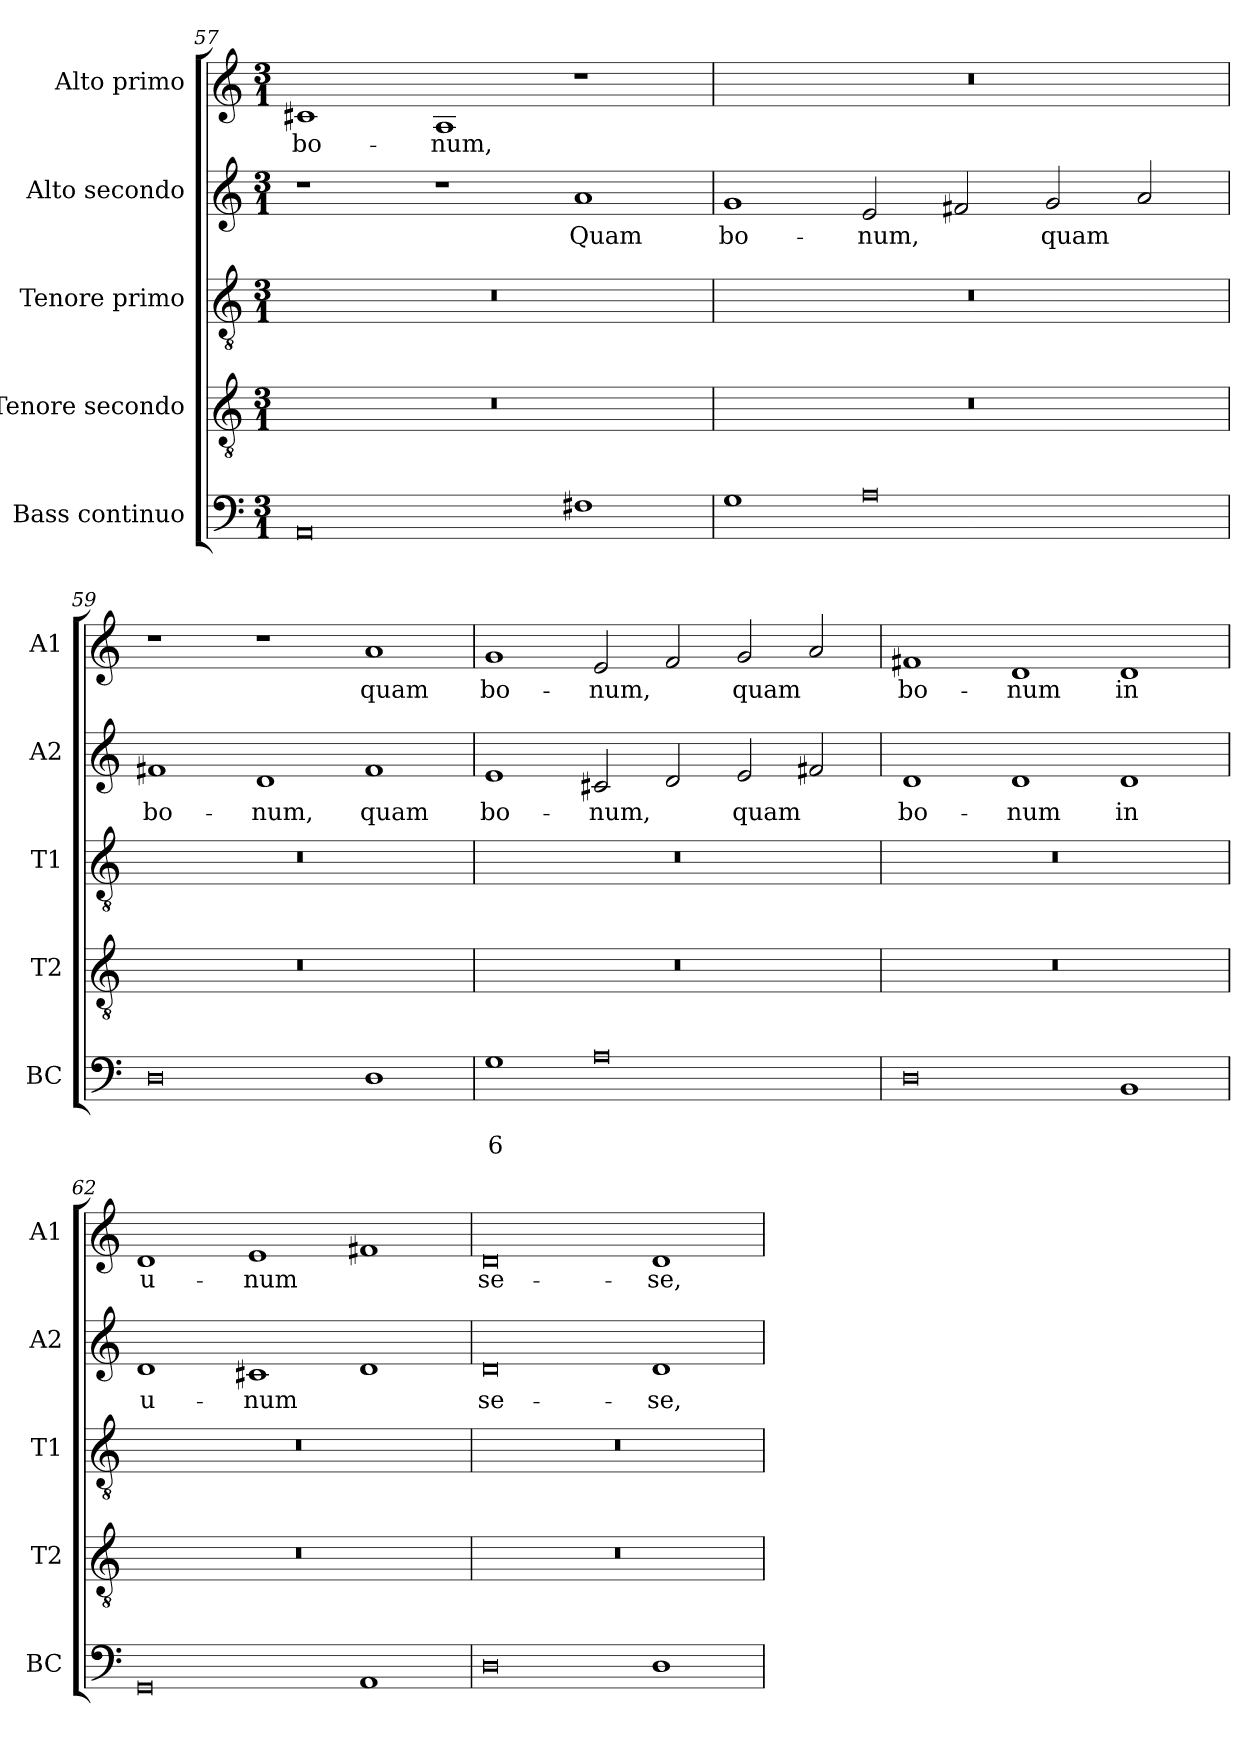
**kern	**text	**text	**kern	**kern	**kern	**text	**kern	**text
*part5	*part5	*part5	*part4	*part3	*part2	*part2	*part1	*part1
*staff5	*staff5	*staff5	*staff4	*staff3	*staff2	*staff2	*staff1	*staff1
*I"Bass continuo	*	*	*I"Tenore secondo	*I"Tenore primo	*I"Alto secondo	*	*I"Alto primo	*
*I'BC	*	*	*I'T2	*I'T1	*I'A2	*	*I'A1	*
*clefF4	*	*	*clefGv2	*clefGv2	*clefG2	*	*clefG2	*
*k[]	*	*	*k[]	*k[]	*k[]	*	*k[]	*
*C:	*	*	*C:	*C:	*C:	*	*C:	*
*M3/1	*	*	*M3/1	*M3/1	*M3/1	*	*M3/1	*
=57	=57	=57	=57	=57	=57	=57	=57	=57
!	!	!	!	!	!	!	!	!LO:LY:b
0AA	.	.	0.r	0.r	1r	.	1c#X	bo-
!	!	!	!	!	!	!	!	!LO:LY:b
.	.	.	.	.	1r	.	1A	-num,
!	!	!	!	!	!	!LO:LY:b	!	!
1F#X	.	.	.	.	1a	Quam	1r	.
=58	=58	=58	=58	=58	=58	=58	=58	=58
!	!	!	!	!	!	!LO:LY:b	!	!
1G	.	.	0.r	0.r	1g	bo-	0.r	.
!	!	!	!	!	!	!LO:LY:b	!	!
0A	.	.	.	.	2e/	-num,	.	.
.	.	.	.	.	2f#X/	.	.	.
!	!	!	!	!	!	!LO:LY:b	!	!
.	.	.	.	.	2g/	quam	.	.
.	.	.	.	.	2a/	.	.	.
=59	=59	=59	=59	=59	=59	=59	=59	=59
!	!	!	!	!	!	!LO:LY:b	!	!
0D	.	.	0.r	0.r	1f#X	bo-	1r	.
!	!	!	!	!	!	!LO:LY:b	!	!
.	.	.	.	.	1d	-num,	1r	.
!	!	!	!	!	!	!LO:LY:b	!	!
!	!	!	!	!	!	!	!	!LO:LY:b
1D	.	.	.	.	1f#	quam	1a	quam
=60	=60	=60	=60	=60	=60	=60	=60	=60
!	!	!LO:LY:b	!	!	!	!	!	!
!	!	!	!	!	!	!LO:LY:b	!	!
!	!	!	!	!	!	!	!	!LO:LY:b
1G	.	6	0.r	0.r	1e	bo-	1g	bo-
!	!	!	!	!	!	!LO:LY:b	!	!
!	!	!	!	!	!	!	!	!LO:LY:b
0A	.	.	.	.	2c#X/	-num,	2e/	-num,
.	.	.	.	.	2d/	.	2f/	.
!	!	!	!	!	!	!LO:LY:b	!	!
!	!	!	!	!	!	!	!	!LO:LY:b
.	.	.	.	.	2e/	quam	2g/	quam
.	.	.	.	.	2f#X/	.	2a/	.
!!LO:PB:g=z
=61	=61	=61	=61	=61	=61	=61	=61	=61
!	!	!	!	!	!	!LO:LY:b	!	!
!	!	!	!	!	!	!	!	!LO:LY:b
0D	.	.	0.r	0.r	1d	bo-	1f#X	bo-
!	!	!	!	!	!	!LO:LY:b	!	!
!	!	!	!	!	!	!	!	!LO:LY:b
.	.	.	.	.	1d	-num	1d	-num
!	!	!	!	!	!	!LO:LY:b	!	!
!	!	!	!	!	!	!	!	!LO:LY:b
1BB	.	.	.	.	1d	in	1d	in
=62	=62	=62	=62	=62	=62	=62	=62	=62
!	!	!	!	!	!	!LO:LY:b	!	!
!	!	!	!	!	!	!	!	!LO:LY:b
0GG	.	.	0.r	0.r	1d	u-	1d	u-
!	!	!	!	!	!	!LO:LY:b	!	!
!	!	!	!	!	!	!	!	!LO:LY:b
.	.	.	.	.	1c#X	-num	1e	-num
1AA	.	.	.	.	1d	.	1f#X	.
=63	=63	=63	=63	=63	=63	=63	=63	=63
!	!	!	!	!	!	!LO:LY:b	!	!
!	!	!	!	!	!	!	!	!LO:LY:b
0D	.	.	0.r	0.r	0d	se-	0d	se-
!	!	!	!	!	!	!LO:LY:b	!	!
!	!	!	!	!	!	!	!	!LO:LY:b
1D	.	.	.	.	1d	-se,	1d	-se,
=	=	=	=	=	=	=	=	=
*-	*-	*-	*-	*-	*-	*-	*-	*-
